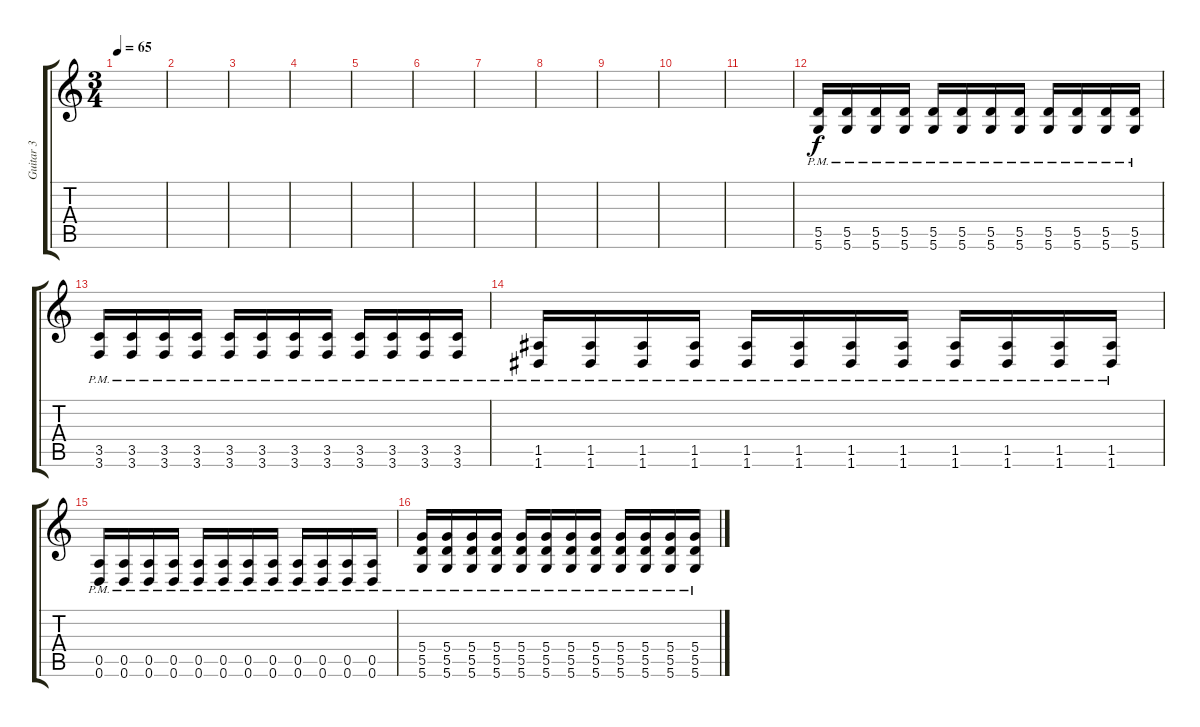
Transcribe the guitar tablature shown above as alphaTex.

\track ("Guitar 3" "Guitar 3") {instrument distortionguitar}
\staff {score tabs}
\tuning (E4 B3 G3 D3 A2 D2) {hide}
\ts (3 4)
\tempo 65
\clef g2
\ks c
|
|
|
|
|
|
|
|
|
|
|
(5.5{pm} 5.6{pm}).16{volume 11 balance 2} (5.5{pm} 5.6{pm}).16 (5.5{pm} 5.6{pm}).16 (5.5{pm} 5.6{pm}).16 (5.5{pm} 5.6{pm}).16 (5.5{pm} 5.6{pm}).16 (5.5{pm} 5.6{pm}).16 (5.5{pm} 5.6{pm}).16 (5.5{pm} 5.6{pm}).16 (5.5{pm} 5.6{pm}).16 (5.5{pm} 5.6{pm}).16 (5.5{pm} 5.6{pm}).16 |
(3.5{pm} 3.6{pm}).16 (3.5{pm} 3.6{pm}).16 (3.5{pm} 3.6{pm}).16 (3.5{pm} 3.6{pm}).16 (3.5{pm} 3.6{pm}).16 (3.5{pm} 3.6{pm}).16 (3.5{pm} 3.6{pm}).16 (3.5{pm} 3.6{pm}).16 (3.5{pm} 3.6{pm}).16 (3.5{pm} 3.6{pm}).16 (3.5{pm} 3.6{pm}).16 (3.5{pm} 3.6{pm}).16 |
(1.5{pm} 1.6).16 (1.5{pm} 1.6{pm}).16 (1.5{pm} 1.6{pm}).16 (1.5{pm} 1.6{pm}).16 (1.5{pm} 1.6{pm}).16 (1.5{pm} 1.6{pm}).16 (1.5{pm} 1.6{pm}).16 (1.5{pm} 1.6{pm}).16 (1.5{pm} 1.6{pm}).16 (1.5{pm} 1.6{pm}).16 (1.5{pm} 1.6{pm}).16 (1.5{pm} 1.6{pm}).16 |
(0.5{pm} 0.6{pm}).16 (0.5 0.6{pm}).16 (0.5{pm} 0.6{pm}).16 (0.5{pm} 0.6{pm}).16 (0.5{pm} 0.6{pm}).16 (0.5{pm} 0.6{pm}).16 (0.5{pm} 0.6{pm}).16 (0.5{pm} 0.6{pm}).16 (0.5{pm} 0.6{pm}).16 (0.5{pm} 0.6{pm}).16 (0.5{pm} 0.6{pm}).16 (0.5{pm} 0.6{pm}).16 |
(5.4{pm} 5.5{pm} 5.6{pm}).16{volume 11} (5.4{pm} 5.5{pm} 5.6{pm}).16 (5.4{pm} 5.5{pm} 5.6{pm}).16 (5.4{pm} 5.5{pm} 5.6{pm}).16 (5.4{pm} 5.5{pm} 5.6{pm}).16 (5.4{pm} 5.5{pm} 5.6{pm}).16 (5.4{pm} 5.5{pm} 5.6{pm}).16 (5.4{pm} 5.5{pm} 5.6{pm}).16 (5.4{pm} 5.5{pm} 5.6{pm}).16 (5.4{pm} 5.5{pm} 5.6{pm}).16 (5.4{pm} 5.5{pm} 5.6{pm}).16 (5.4{pm} 5.5{pm} 5.6{pm}).16
